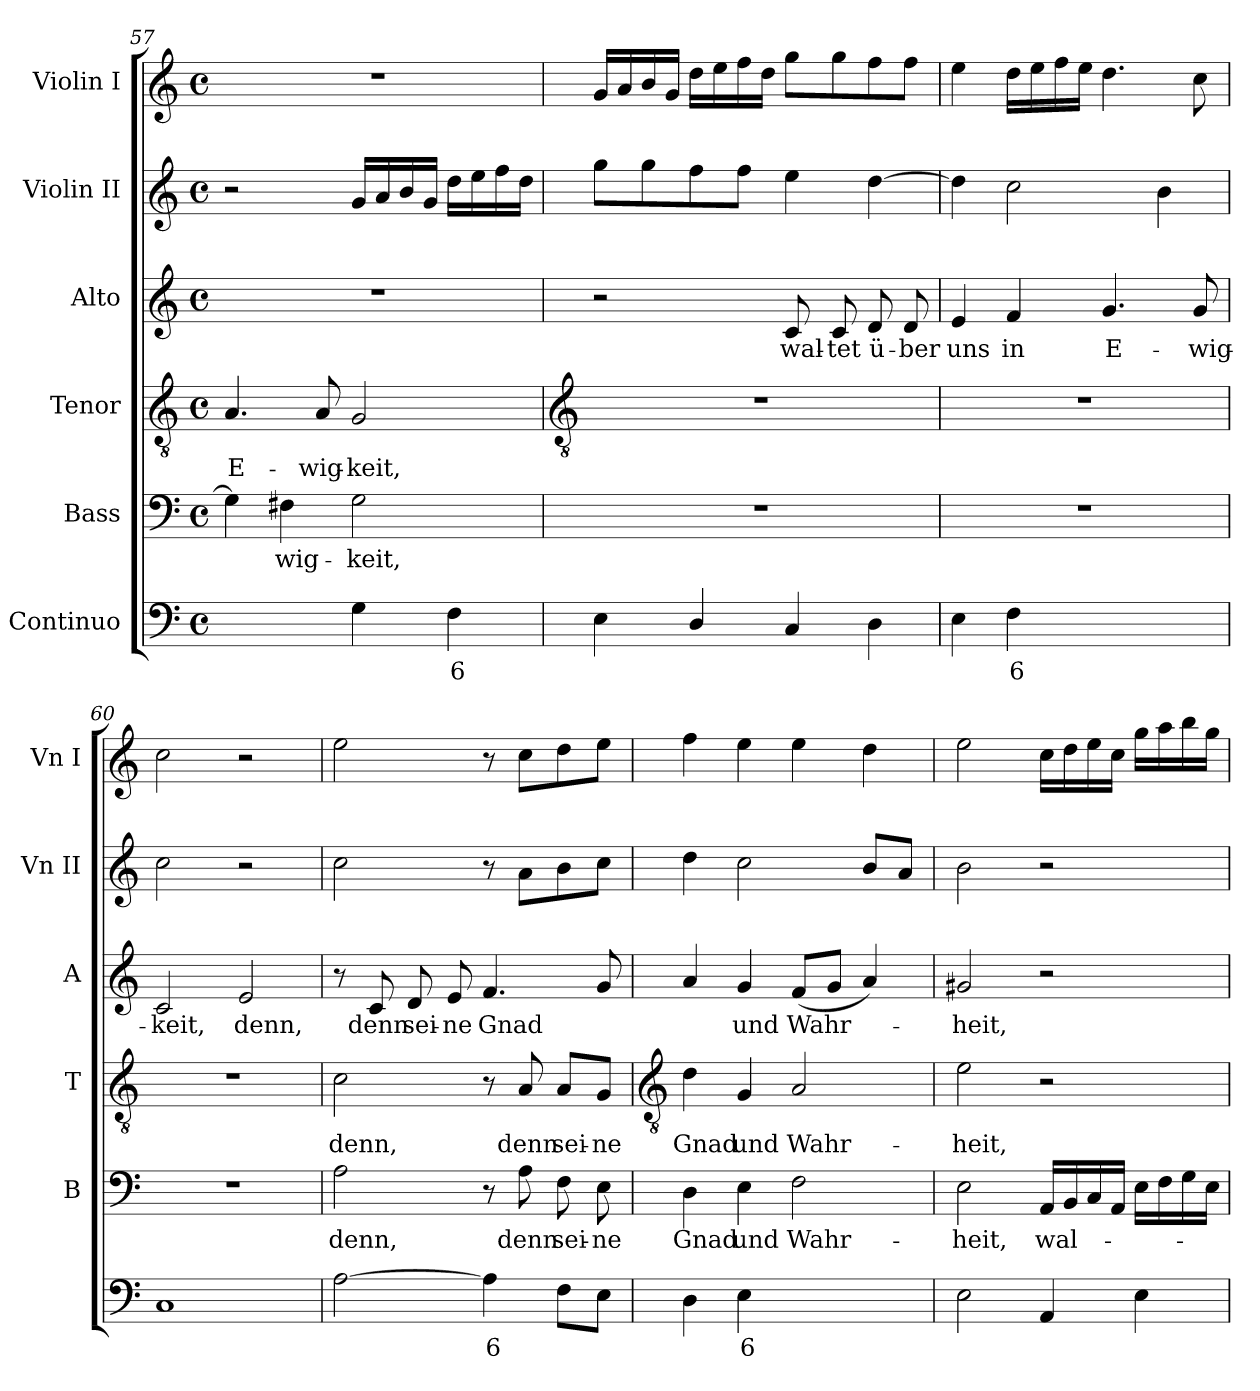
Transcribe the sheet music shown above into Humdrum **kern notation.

**kern	**text	**kern	**text	**kern	**text	**kern	**text	**kern	**kern
*part6	*part6	*part5	*part5	*part4	*part4	*part3	*part3	*part2	*part1
*staff6	*staff6	*staff5	*staff5	*staff4	*staff4	*staff3	*staff3	*staff2	*staff1
*I"Continuo	*	*I"Bass	*	*I"Tenor	*	*I"Alto	*	*I"Violin II	*I"Violin I
*	*	*I'B	*	*I'T	*	*I'A	*	*I'Vn II	*I'Vn I
*clefF4	*	*clefF4	*	*clefGv2	*	*clefG2	*	*clefG2	*clefG2
*k[]	*	*k[]	*	*k[]	*	*k[]	*	*k[]	*k[]
*C:	*	*C:	*	*C:	*	*C:	*	*C:	*C:
*M4/4	*	*M4/4	*	*M4/4	*	*M4/4	*	*M4/4	*M4/4
*met(c)	*	*met(c)	*	*met(c)	*	*met(c)	*	*met(c)	*met(c)
=57	=57	=57	=57	=57	=57	=57	=57	=57	=57
!	!LO:LY:b	!	!	!	!LO:LY:b	!	!	!	!
[4Dyy	4	4G]	.	4.A	E-	1r	.	2r	1r
!	!	!	!LO:LY:b	!	!	!	!	!	!
4Dyy]	.	4F#X	wig-	.	.	.	.	.	.
!	!	!	!	!	!LO:LY:b	!	!	!	!
.	.	.	.	8A	-wig-	.	.	.	.
!	!	!	!LO:LY:b	!	!LO:LY:b	!	!	!	!
4G	.	2G	-keit,	2G	-keit,	.	.	16gLL	.
.	.	.	.	.	.	.	.	16a	.
.	.	.	.	.	.	.	.	16b	.
.	.	.	.	.	.	.	.	16gJJ	.
!	!LO:LY:b	!	!	!	!	!	!	!	!
4F	6	.	.	.	.	.	.	16ddLL	.
.	.	.	.	.	.	.	.	16ee	.
.	.	.	.	.	.	.	.	16ff	.
.	.	.	.	.	.	.	.	16ddJJ	.
!!LO:LB:g=z
=58	=58	=58	=58	=58	=58	=58	=58	=58	=58
*	*	*	*	*clefGv2	*	*	*	*	*
4E	.	1r	.	1r	.	2r	.	8ggL	16gLL
.	.	.	.	.	.	.	.	.	16a
.	.	.	.	.	.	.	.	8gg	16b
.	.	.	.	.	.	.	.	.	16gJJ
4D/	.	.	.	.	.	.	.	8ff	16ddLL
.	.	.	.	.	.	.	.	.	16ee
.	.	.	.	.	.	.	.	8ffJ	16ff
.	.	.	.	.	.	.	.	.	16ddJJ
!	!	!	!	!	!	!	!LO:LY:b	!	!
4C	.	.	.	.	.	8c	wal-	4ee	8ggL
!	!	!	!	!	!	!	!LO:LY:b	!	!
.	.	.	.	.	.	8c	-tet	.	8gg
!	!	!	!	!	!	!	!LO:LY:b	!	!
4D	.	.	.	.	.	8d	ü-	[4dd	8ff
!	!	!	!	!	!	!	!LO:LY:b	!	!
.	.	.	.	.	.	8d	-ber	.	8ffJ
=59	=59	=59	=59	=59	=59	=59	=59	=59	=59
!	!	!	!	!	!	!	!LO:LY:b	!	!
4E	.	1r	.	1r	.	4e	uns	4dd]	4ee
!	!LO:LY:b	!	!	!	!	!	!LO:LY:b	!	!
4F	6	.	.	.	.	4f	in	2cc	16ddLL
.	.	.	.	.	.	.	.	.	16ee
.	.	.	.	.	.	.	.	.	16ff
.	.	.	.	.	.	.	.	.	16eeJJ
!	!LO:LY:b	!	!	!	!	!	!LO:LY:b	!	!
[4Gyy	4	.	.	.	.	4.g	E-	.	4.dd
!	!LO:LY:b	!	!	!	!	!	!	!	!
4Gyy]	3	.	.	.	.	.	.	4b	.
!	!	!	!	!	!	!	!LO:LY:b	!	!
.	.	.	.	.	.	8g	-wig-	.	8cc
=60	=60	=60	=60	=60	=60	=60	=60	=60	=60
!	!	!	!	!	!	!	!LO:LY:b	!	!
1C	.	1r	.	1r	.	2c	-keit,	2cc	2cc
!	!	!	!	!	!	!	!LO:LY:b	!	!
.	.	.	.	.	.	2e	denn,	2r	2r
=61	=61	=61	=61	=61	=61	=61	=61	=61	=61
!	!	!	!LO:LY:b	!	!LO:LY:b	!	!	!	!
[2A	.	2A	denn,	2c	denn,	8r	.	2cc	2ee
!	!	!	!	!	!	!	!LO:LY:b	!	!
.	.	.	.	.	.	8c	denn	.	.
!	!	!	!	!	!	!	!LO:LY:b	!	!
.	.	.	.	.	.	8d	sei-	.	.
!	!	!	!	!	!	!	!LO:LY:b	!	!
.	.	.	.	.	.	8e	-ne	.	.
!	!LO:LY:b	!	!	!	!	!	!LO:LY:b	!	!
4A]	6	8r	.	8r	.	4.f	Gnad	8r	8r
!	!	!	!LO:LY:b	!	!LO:LY:b	!	!	!	!
.	.	8A	denn	8A	denn	.	.	8aL	8ccL
!	!	!	!LO:LY:b	!	!LO:LY:b	!	!	!	!
8FL	.	8F	sei-	8A/L	sei-	.	.	8b	8dd
!	!	!	!LO:LY:b	!	!LO:LY:b	!	!	!	!
8EJ	.	8E	-ne	8G/J	-ne	8g	.	8ccJ	8eeJ
!!LO:LB:g=z
=62	=62	=62	=62	=62	=62	=62	=62	=62	=62
*	*	*	*	*clefGv2	*	*	*	*	*
!	!	!	!LO:LY:b	!	!LO:LY:b	!	!	!	!
4D	.	4D	Gnad	4d	Gnad	4a	.	4dd	4ff
!	!LO:LY:b	!	!LO:LY:b	!	!LO:LY:b	!	!LO:LY:b	!	!
4E	6	4E	und	4G	und	4g	und	2cc	4ee
!	!LO:LY:b	!	!LO:LY:b	!	!LO:LY:b	!	!LO:LY:b	!	!
[4Fyy	7	2F	Wahr-	2A	Wahr-	(<8fL	Wahr-	.	4ee
.	.	.	.	.	.	8gJ	.	.	.
!	!LO:LY:b	!	!	!	!	!	!	!	!
4Fyy]	6	.	.	.	.	4a)	.	8bL	4dd
.	.	.	.	.	.	.	.	8aJ	.
=63	=63	=63	=63	=63	=63	=63	=63	=63	=63
!	!	!	!LO:LY:b	!	!LO:LY:b	!	!LO:LY:b	!	!
2E	.	2E	-heit,	2e	-heit,	2g#X	heit,	2b	2ee
!	!	!	!LO:LY:b	!	!	!	!	!	!
4AA	.	16AALL	wal-	2r	.	2r	.	2r	16ccLL
.	.	16BB	.	.	.	.	.	.	16dd
.	.	16C	.	.	.	.	.	.	16ee
.	.	16AAJJ	.	.	.	.	.	.	16ccJJ
4E	.	16ELL	.	.	.	.	.	.	16ggLL
.	.	16F	.	.	.	.	.	.	16aa
.	.	16G	.	.	.	.	.	.	16bb
.	.	16EJJ	.	.	.	.	.	.	16ggJJ
=	=	=	=	=	=	=	=	=	=
*-	*-	*-	*-	*-	*-	*-	*-	*-	*-
